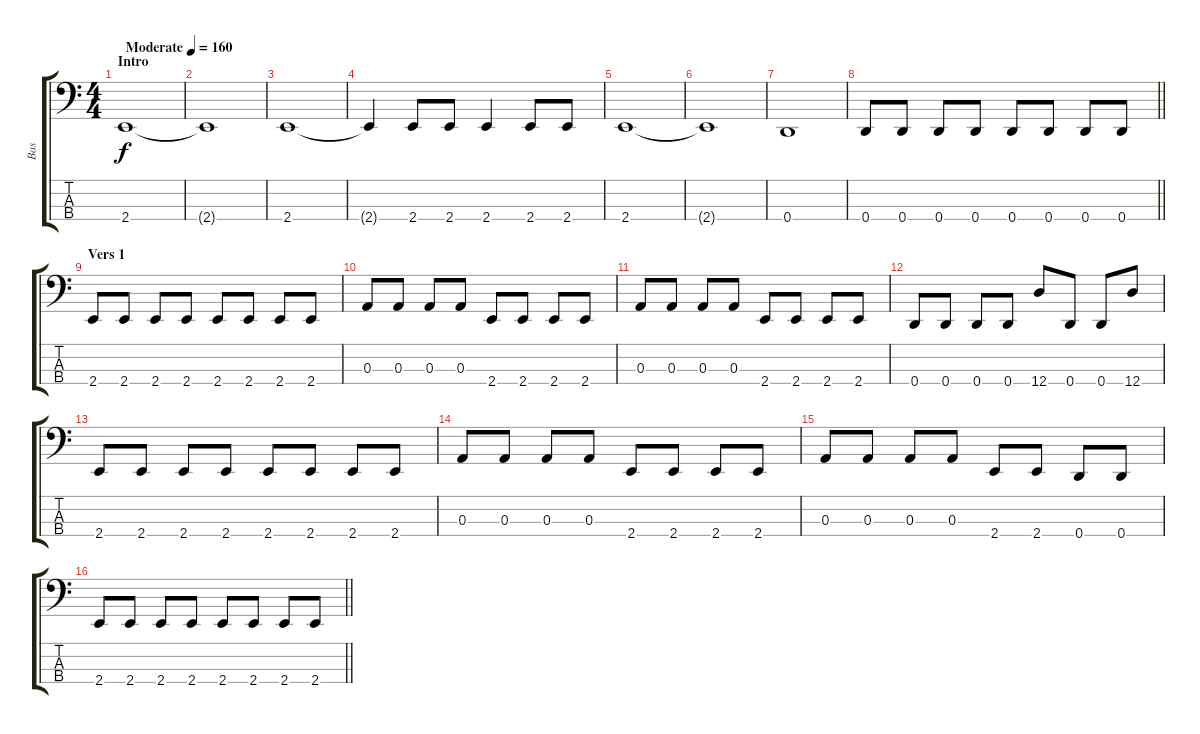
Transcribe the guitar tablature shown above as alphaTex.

\track ("Bas" "Bas") {instrument electricbassfinger}
\staff {score tabs}
\tuning (G2 D2 A1 D1) {hide}
\ts (4 4)
\section ("" "Intro")
\tempo (160 "Moderate")
\clef f4
\ks c
2.4.1{dy f instrument electricbassfinger} |
2.4{t}.1 |
2.4.1 |
2.4{t}.4 2.4.8 2.4.8 2.4.4 2.4.8 2.4.8 |
2.4.1 |
2.4{t}.1 |
0.4.1 |
\barLineRight lightlight
0.4.8 0.4.8 0.4.8 0.4.8 0.4.8 0.4.8 0.4.8 0.4.8 |
\section ("" "Vers 1")
2.4.8 2.4.8 2.4.8 2.4.8 2.4.8 2.4.8 2.4.8 2.4.8 |
0.3.8 0.3.8 0.3.8 0.3.8 2.4.8 2.4.8 2.4.8 2.4.8 |
0.3.8 0.3.8 0.3.8 0.3.8 2.4.8 2.4.8 2.4.8 2.4.8 |
0.4.8 0.4.8 0.4.8 0.4.8 12.4.8 0.4.8 0.4.8 12.4.8 |
2.4.8 2.4.8 2.4.8 2.4.8 2.4.8 2.4.8 2.4.8 2.4.8 |
0.3.8 0.3.8 0.3.8 0.3.8 2.4.8 2.4.8 2.4.8 2.4.8 |
0.3.8 0.3.8 0.3.8 0.3.8 2.4.8 2.4.8 0.4.8 0.4.8 |
\barLineRight lightlight
2.4.8 2.4.8 2.4.8 2.4.8 2.4.8 2.4.8 2.4.8 2.4.8
